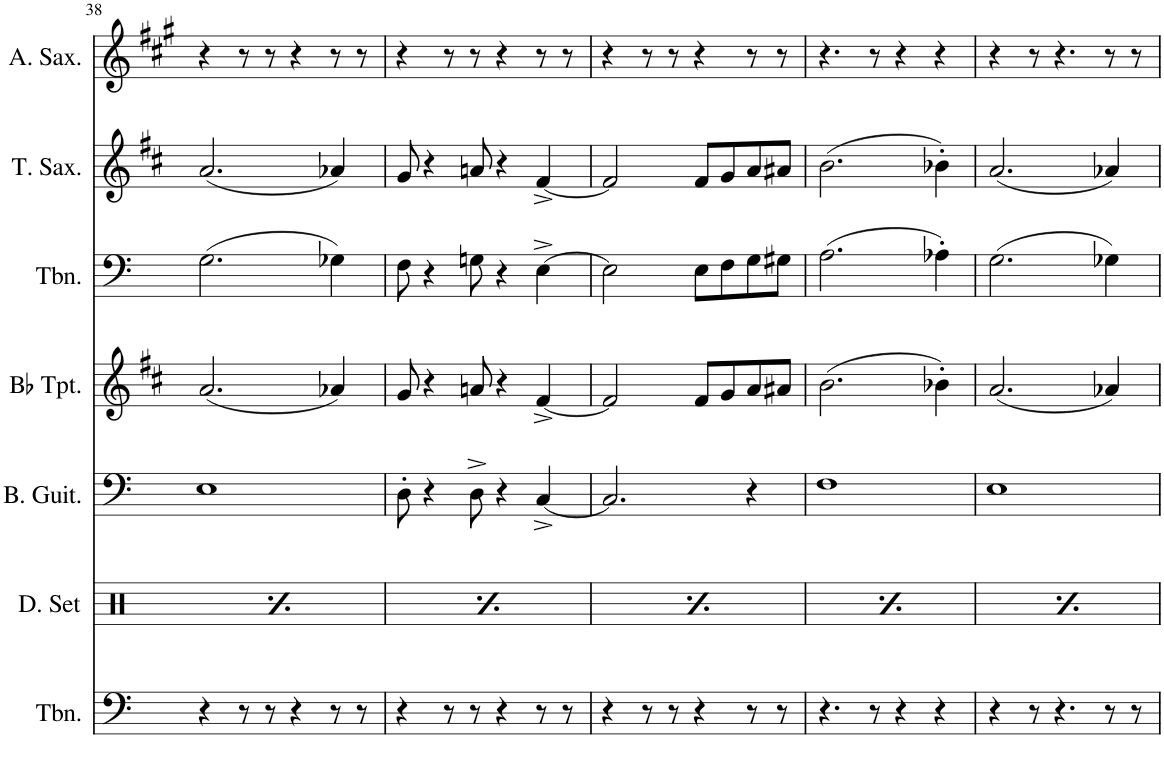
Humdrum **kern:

**kern	**kern	**kern	**kern	**kern	**kern	**kern
*part7	*part6	*part5	*part4	*part3	*part2	*part1
*staff7	*staff6	*staff5	*staff4	*staff3	*staff2	*staff1
*I"Trombone	*I"Drumset	*I"Bass Guitar	*I"Bb Trumpet	*I"Trombone	*I"Tenor Saxophone	*I"Alto Saxophone
*I'Tbn.	*I'D. Set	*I'B. Guit.	*I'Bb Tpt.	*I'Tbn.	*I'T. Sax.	*I'A. Sax.
!!LO:PB:g=z
*clefF4	*clefX	*clefF4	*clefG2	*clefF4	*clefG2	*clefG2
*	*	*Trd7c12	*Trd1c2	*	*Trd8c14	*Trd5c9
*k[]	*k[]	*k[]	*k[f#c#]	*k[]	*k[f#c#]	*k[f#c#g#]
*M2/2	*M2/2	*M2/2	*M2/2	*M2/2	*M2/2	*M2/2
*met(c|)	*met(c|)	*met(c|)	*met(c|)	*met(c|)	*met(c|)	*met(c|)
=38	=38	=38	=38	=38	=38	=38
*	*^	*	*	*	*	*
4r	4Ree/	4Rf\	1E	(2.a/	(2.G\	(2.a/	4r
8r	4Rdd/	4Rf\	.	.	.	.	8r
8r	.	.	.	.	.	.	8r
4r	4Rcc/	4Rf\	.	.	.	.	4r
8r	8Rgg/L	4Rf\	.	4a-X/)	4G-X\)	4a-X/)	8r
8r	8Rgg/J	.	.	.	.	.	8r
=39	=39	=39	=39	=39	=39	=39	=39
4r	4Ree/	4Rf\	8D'\	8g/	8F\	8g/	4r
.	.	.	4r	4r	4r	4r	.
8r	4Rdd/	4Rf\	.	.	.	.	8r
8r	.	.	8D^\	8an/	8Gn\	8an/	8r
4r	4Rcc/	4Rf\	4r	4r	4r	4r	4r
8r	8Rgg/L	4Rf\	[4C^/	[4f#^/	[4E^\	[4f#^/	8r
8r	8Rgg/J	.	.	.	.	.	8r
=40	=40	=40	=40	=40	=40	=40	=40
4r	4Ree/	4Rf\	2.C/]	2f#/]	2E\]	2f#/]	4r
8r	4Rdd/	4Rf\	.	.	.	.	8r
8r	.	.	.	.	.	.	8r
4r	4Rcc/	4Rf\	.	8f#/L	8E\L	8f#/L	4r
.	.	.	.	8g/	8F\	8g/	.
8r	8Rgg/L	4Rf\	4r	8a/	8G\	8a/	8r
8r	8Rgg/J	.	.	8a#X/J	8G#X\J	8a#X/J	8r
=41	=41	=41	=41	=41	=41	=41	=41
4.r	4Ree/	4Rf\	1F	(2.b\	(2.A\	(2.b\	4.r
.	4Rdd/	4Rf\	.	.	.	.	.
8r	.	.	.	.	.	.	8r
4r	4Rcc/	4Rf\	.	.	.	.	4r
4r	8Rgg/L	4Rf\	.	4b-X'\)	4A-X'\)	4b-X'\)	4r
.	8Rgg/J	.	.	.	.	.	.
=42	=42	=42	=42	=42	=42	=42	=42
4r	4Ree/	4Rf\	1E	(2.a/	(2.G\	(2.a/	4r
8r	4Rdd/	4Rf\	.	.	.	.	8r
4.r	.	.	.	.	.	.	4.r
.	4Rcc/	4Rf\	.	.	.	.	.
8r	8Rgg/L	4Rf\	.	4a-X/)	4G-X\)	4a-X/)	8r
8r	8Rgg/J	.	.	.	.	.	8r
*	*v	*v	*	*	*	*	*
=	=	=	=	=	=	=
*-	*-	*-	*-	*-	*-	*-
